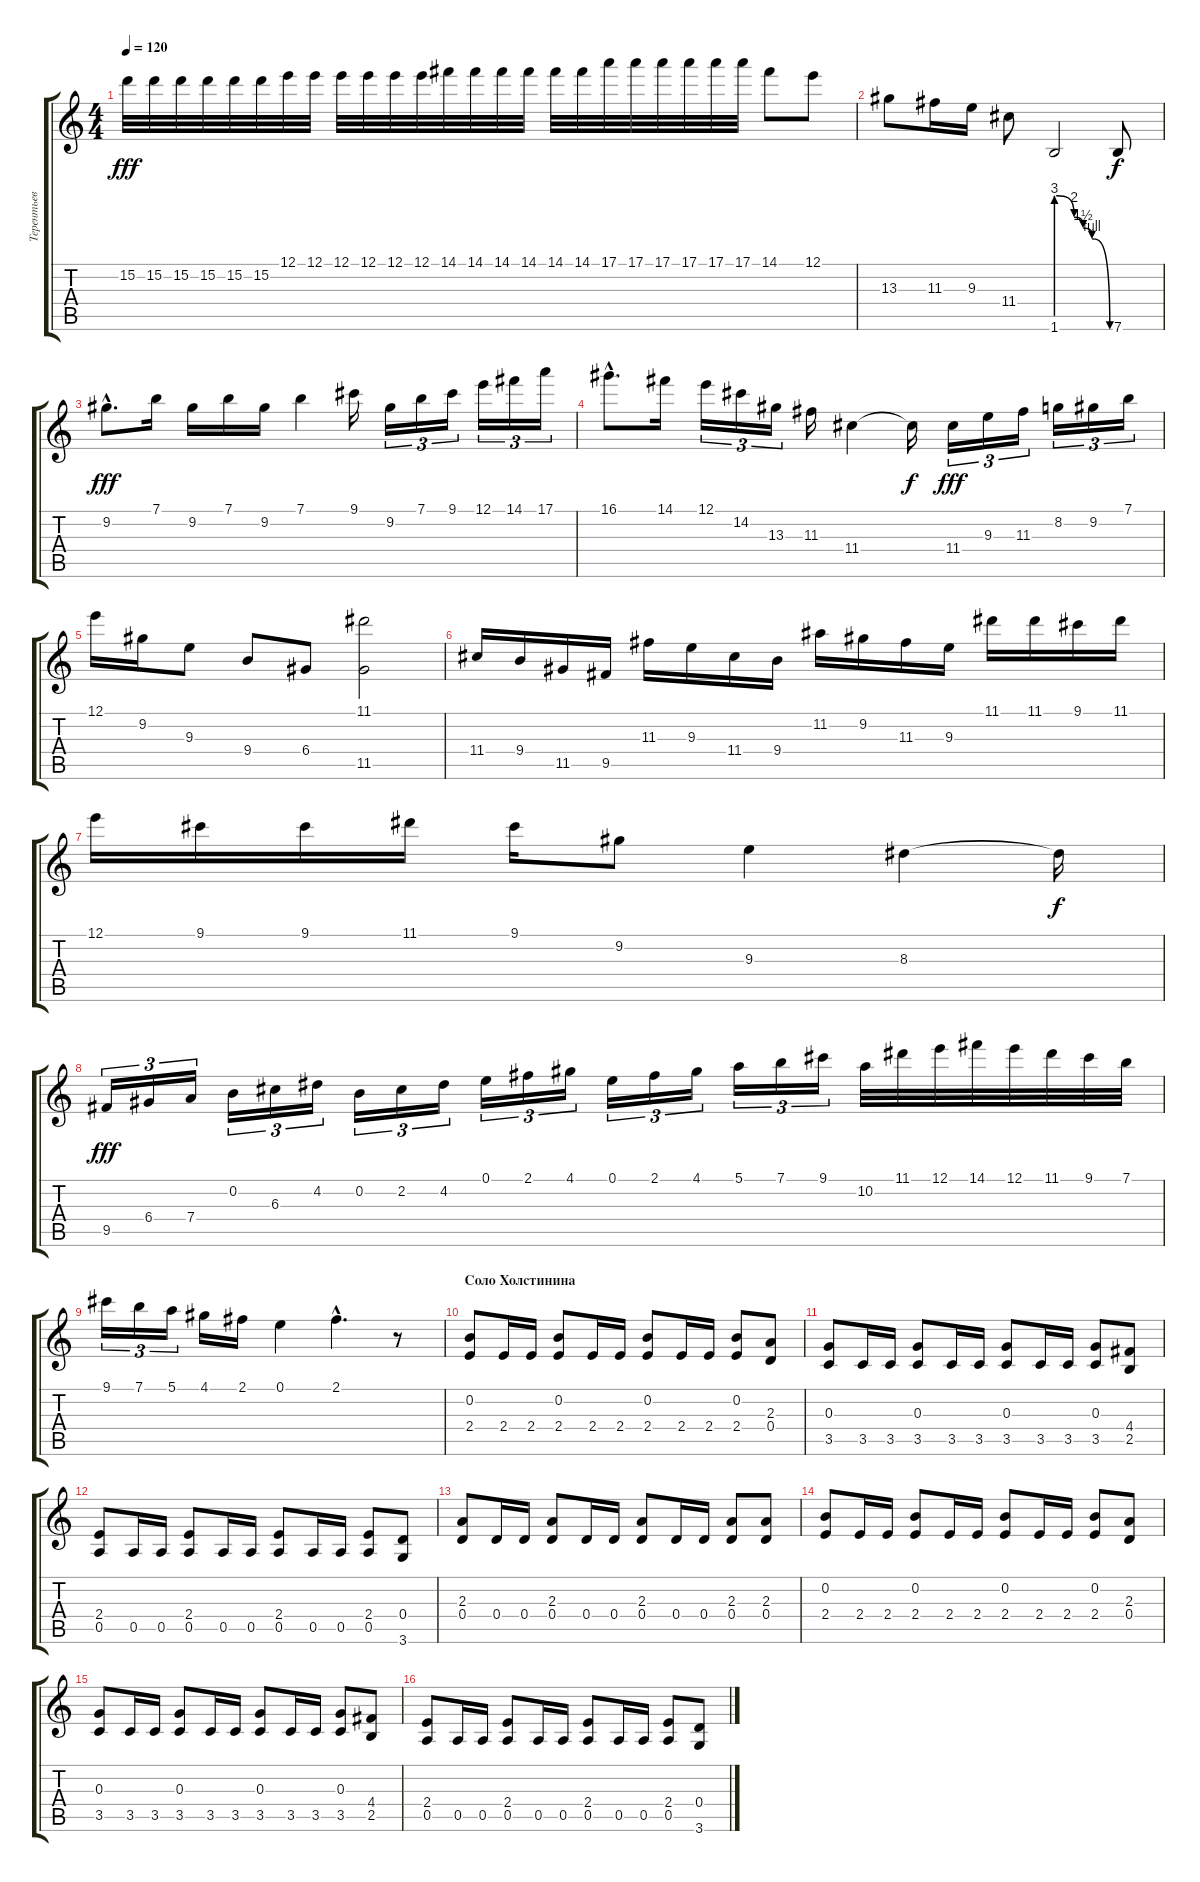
\track ("Терентьев" "Терентьев") {instrument overdrivenguitar}
\staff {score tabs}
\tuning (E4 B3 G3 D3 A2 E2) {hide}
\ts (4 4)
\tempo 120
\clef g2
\ks c
15.2.32{dy fff} 15.2.32 15.2.32 15.2.32 15.2.32 15.2.32 12.1.32 12.1.32 12.1.32 12.1.32 12.1.32 12.1.32 14.1.32 14.1.32 14.1.32 14.1.32 14.1.32 14.1.32 17.1.32 17.1.32 17.1.32 17.1.32 17.1.32 17.1.32 14.1.8 12.1.8 |
13.3.8 11.3.16 9.3.16 11.4.8 1.6{be (custom 0 12 20 8 30 6 40 4 60 0)}.2 7.6.8{dy f} |
9.2{hac}.8{d dy fff} 7.1.16 9.2.16 7.1.16 9.2.16 7.1.4 9.1.16 9.2.16{tu (3 2)} 7.1.16{tu (3 2)} 9.1.16{tu (3 2)} 12.1.16{tu (3 2)} 14.1.16{tu (3 2)} 17.1.16{tu (3 2)} |
16.1{hac}.8{d} 14.1.16 12.1.16{tu (3 2)} 14.2.16{tu (3 2)} 13.3.16{tu (3 2)} 11.3.16 11.4.4 11.4{t}.16{dy f} 11.4.16{tu (3 2) dy fff} 9.3.16{tu (3 2)} 11.3.16{tu (3 2)} 8.2.16{tu (3 2)} 9.2.16{tu (3 2)} 7.1.16{tu (3 2)} |
12.1.16 9.2.16 9.3.8 9.4.8 6.4.8 (11.1 11.5).2 |
11.4.16 9.4.16 11.5.16 9.5.16 11.3.16 9.3.16 11.4.16 9.4.16 11.2.16 9.2.16 11.3.16 9.3.16 11.1.16 11.1.16 9.1.16 11.1.16 |
12.1.16 9.1.16 9.1.16 11.1.16 9.1.16 9.2.8 9.3.4 8.3.4 8.3{t}.16{dy f} |
9.5.16{tu (3 2) dy fff} 6.4.16{tu (3 2)} 7.4.16{tu (3 2)} 0.2.16{tu (3 2)} 6.3.16{tu (3 2)} 4.2.16{tu (3 2)} 0.2.16{tu (3 2)} 2.2.16{tu (3 2)} 4.2.16{tu (3 2)} 0.1.16{tu (3 2)} 2.1.16{tu (3 2)} 4.1.16{tu (3 2)} 0.1.16{tu (3 2)} 2.1.16{tu (3 2)} 4.1.16{tu (3 2)} 5.1.16{tu (3 2)} 7.1.16{tu (3 2)} 9.1.16{tu (3 2)} 10.2.32 11.1.32 12.1.32 14.1.32 12.1.32 11.1.32 9.1.32 7.1.32 |
9.1.16{tu (3 2)} 7.1.16{tu (3 2)} 5.1.16{tu (3 2)} 4.1.16 2.1.16 0.1.4 2.1{hac}.4{d} r.8 |
\section ("" "Соло Холстинина")
(0.2 2.4).8 2.4.16 2.4.16 (0.2 2.4).8 2.4.16 2.4.16 (0.2 2.4).8 2.4.16 2.4.16 (0.2 2.4).8 (2.3 0.4).8 |
(0.3 3.5).8 3.5.16 3.5.16 (0.3 3.5).8 3.5.16 3.5.16 (0.3 3.5).8 3.5.16 3.5.16 (0.3 3.5).8 (4.4 2.5).8 |
(2.4 0.5).8 0.5.16 0.5.16 (2.4 0.5).8 0.5.16 0.5.16 (2.4 0.5).8 0.5.16 0.5.16 (2.4 0.5).8 (0.4 3.6).8 |
(2.3 0.4).8 0.4.16 0.4.16 (2.3 0.4).8 0.4.16 0.4.16 (2.3 0.4).8 0.4.16 0.4.16 (2.3 0.4).8 (2.3 0.4).8 |
(0.2 2.4).8 2.4.16 2.4.16 (0.2 2.4).8 2.4.16 2.4.16 (0.2 2.4).8 2.4.16 2.4.16 (0.2 2.4).8 (2.3 0.4).8 |
(0.3 3.5).8 3.5.16 3.5.16 (0.3 3.5).8 3.5.16 3.5.16 (0.3 3.5).8 3.5.16 3.5.16 (0.3 3.5).8 (4.4 2.5).8 |
(2.4 0.5).8 0.5.16 0.5.16 (2.4 0.5).8 0.5.16 0.5.16 (2.4 0.5).8 0.5.16 0.5.16 (2.4 0.5).8 (0.4 3.6).8
